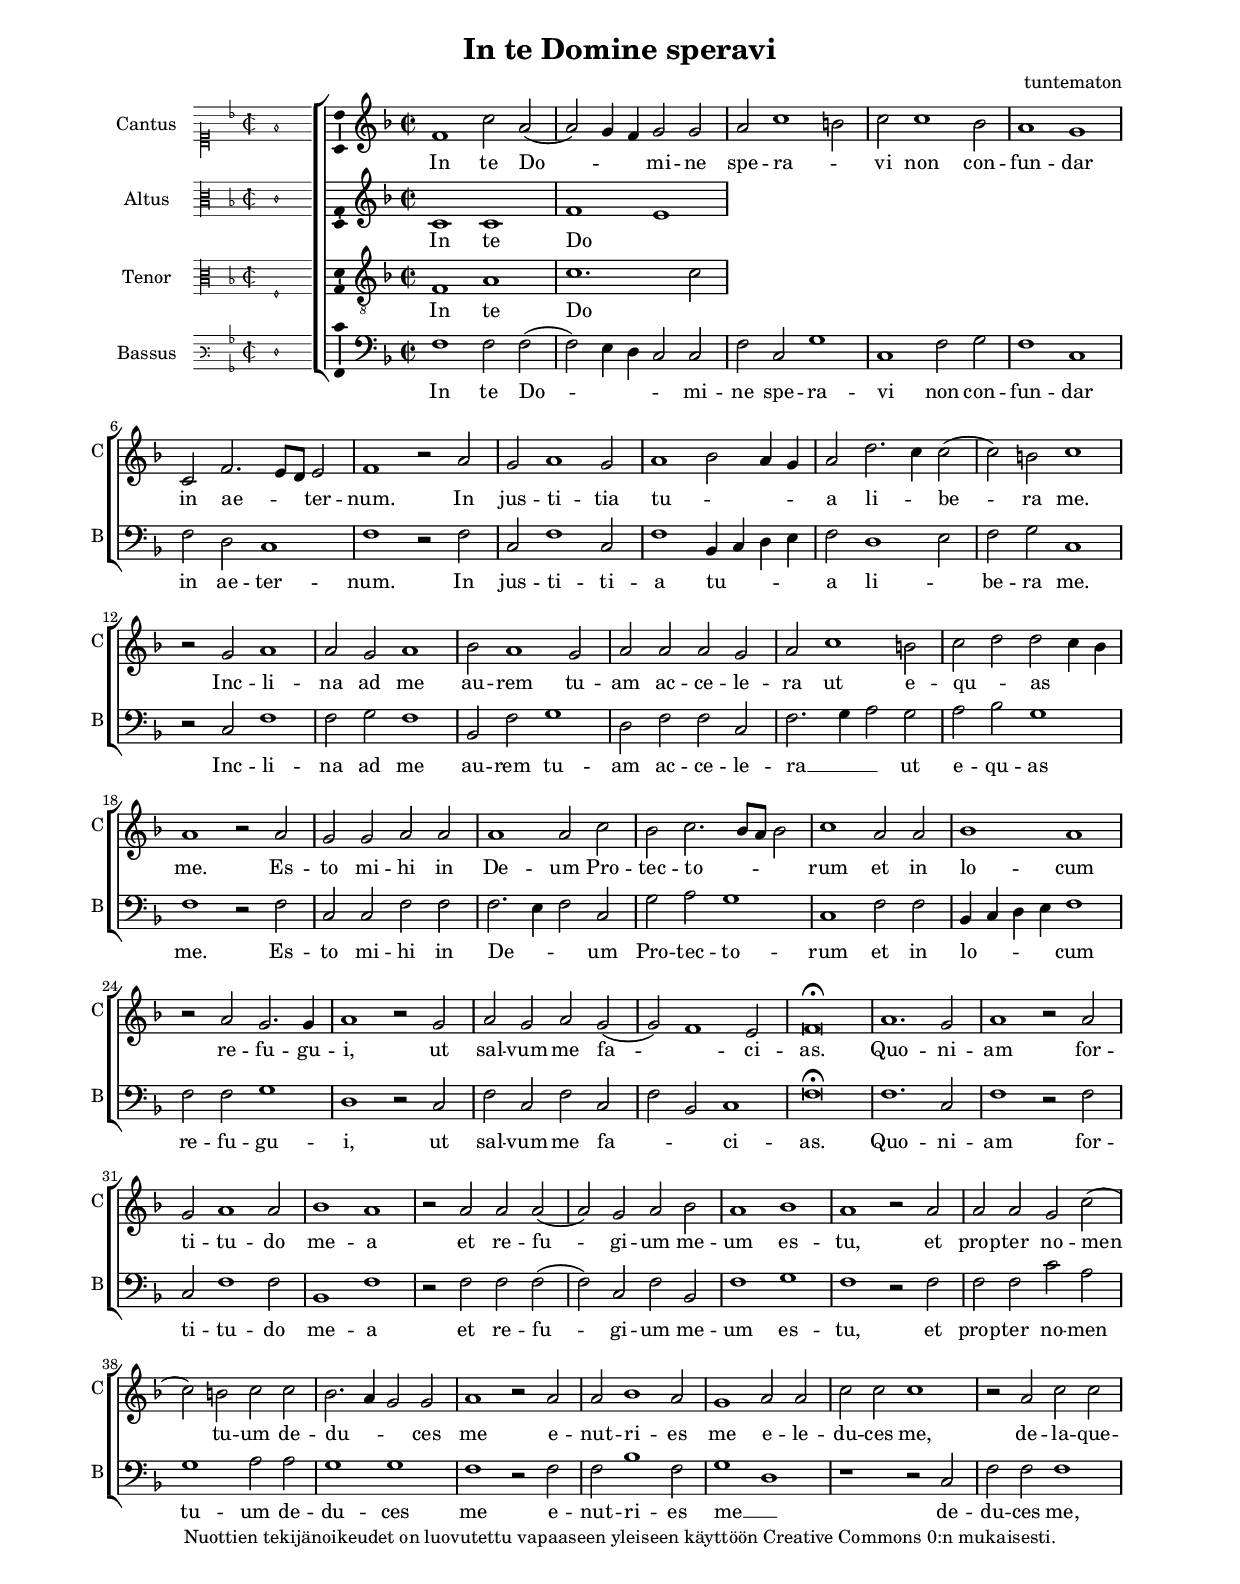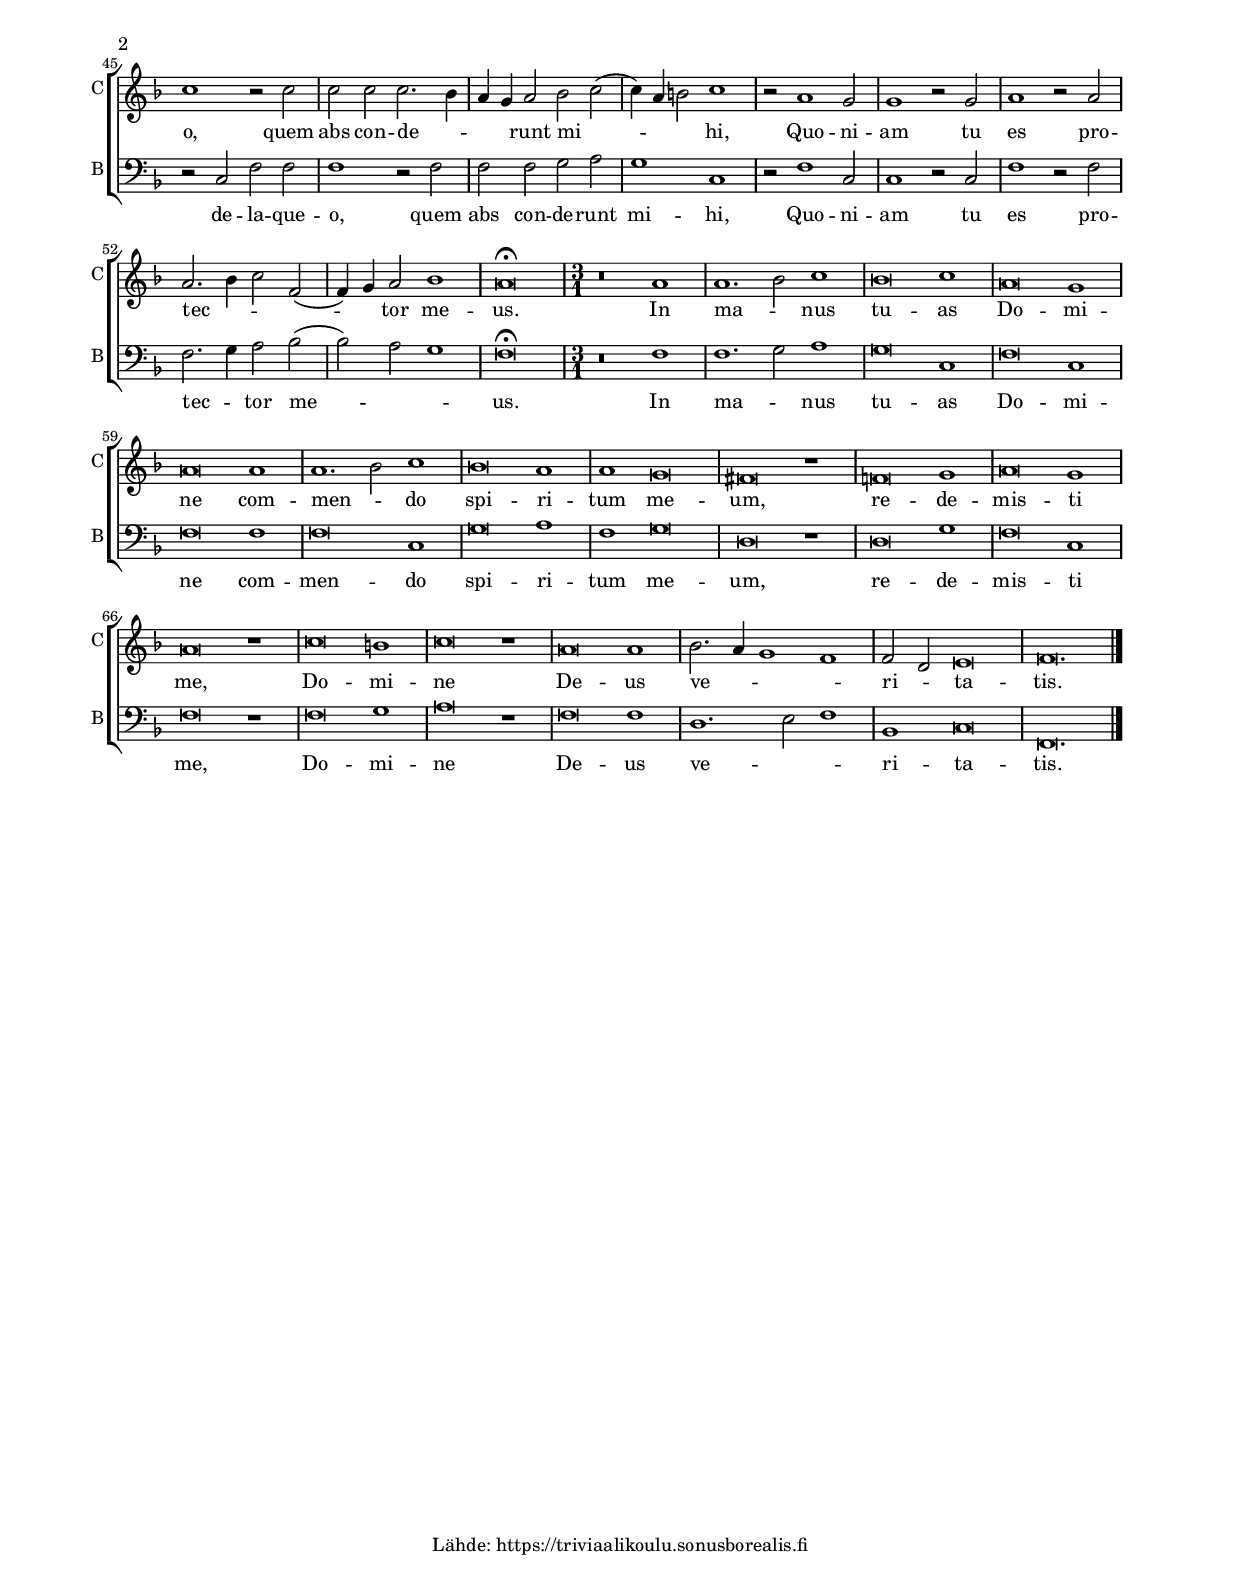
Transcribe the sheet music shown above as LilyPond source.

\version "2.20.0"
\include "suomi.ly"

\include "../paper-margins.ily"

#(set-global-staff-size 16)

global = {
%  \numericTimeSignature
  \time 2/2
  \set Timing.measureLength = #(ly:make-moment 4/2)
%  \autoBeamOff
  \key f \major
  \set Staff.midiInstrument = #"voice oohs"
}


SopranoMusic = \relative c' {
	\set Staff.instrumentName = #"Cantus"
	\set Staff.shortInstrumentName = "C"

	\incipit { \clef "mensural-c1" \key f \major \time 2/2 f'1 }

	f1 c'2 a( | a) g4 f g2 g | a c1 h2 |
	c2 c1 b2 | a1 g | c,2 f2. e8 d e2 |
	f1 r2 a | g a1 g2 | a1 b2 a4 g | a2 d2. c4 c2( |
% p2
	c) h c1 | r2 g a1 | a2 g a1 | b2 a1 g2 |
	a a a g | a c1 h2 | c d d c4 b | a1 r2 a |
	g g a a | a1 a2 c | b c2. b8 a b2 | c1 a2 a |
% p3
	b1 a | r2 a g2. g4 | a1 r2 g | a g a g( | 
	g) f1 e2 | f\breve\fermata |
	a1. g2 | a1 r2 a | g a1 a2 |
	b1 a | r2 a a a( | a) g a b | a1 b |
% p4
	a1 r2 a | a a g c( | c) h c c b2. a4 g2 g |
	a1 r2 a2 | a b1 a2 | g1 a2 a | c c c1 |
	r2 a c c | c1 r2 c | c c c2. b4 | a g a2 b c ( |
% p5
	c4) a h2 c1 | r2 a1 g2 | g1 r2 g2 | a1 r2 a |
	a2. b4 c2 f,( | f4) g a2 b1 | a\breve\fermata |
	\time 3/1
	r\breve a1 | a1. b2 c1 | b\breve c1 |
	a\breve g1 | a\breve a1 | a1. b2 c1 |
% p6
	b\breve a1 | a g\breve | fis\breve r1 | 
	f!\breve g1 | a\breve g1 | a\breve r1 |
	c\breve h1 | c\breve r1 | a\breve a1 | b2. a4 g1 f |
	f2 d e\breve | f\breve. \bar "|."
}

stanzaOneLyrics = \lyricmode {
	In te Do -- _ _ mi -- ne spe -- ra -- _ vi
	non con -- fun -- dar in ae -- _ _ ter -- num.
	In jus -- ti -- tia tu -- _ _ _ a li -- _ be -- ra me.
	Inc -- li -- na ad me au -- rem tu -- am ac -- ce -- le -- ra
	ut  e -- qu -- _ as _ _ me. Es -- to mi -- hi in De -- um
	Pro -- tec -- to -- _ _ _ rum et in lo -- cum 
	re -- fu -- gu -- i, 
	ut sal -- vum me fa -- _ ci -- as.

	Quo -- ni -- am for -- ti -- tu -- do me -- a
	et re -- fu -- gi -- um me -- um es -- tu,
	et prop -- ter no -- men tu -- um
	de -- du -- _ _ ces me 
	e -- nut -- ri -- es me e -- le -- du -- ces me,
	de -- la -- que -- o, quem abs con -- de -- _ _ _ runt
	mi -- _ _ _ hi,
	Quo -- ni -- am tu es pro -- tec -- _ _ _ _ tor me -- us.

	In ma -- _ nus tu -- as Do -- mi -- ne 
	com -- men -- _ do spi -- ri -- tum me -- um,
	re -- de -- mis -- ti me,
	Do -- mi -- ne De -- us ve -- _ _ _ ri -- _ ta -- tis.
}

AltoMusic = \relative c' {
	\set Staff.instrumentName = #"Altus"
	\set Staff.shortInstrumentName = "A"

	\incipit { \clef "mensural-c3" \key f \major \time 2/2 c'1 }

	c1 c | f e |
%  \time 4/2
%  \once \override Staff.TimeSignature.break-visibility = ##(#t #f #t)
%  d\breve\fermata
}

TenoreMusic = \relative c {
	\set Staff.instrumentName = #"Tenor"
	\set Staff.shortInstrumentName = "T"

	\incipit { \clef "mensural-c3" \key f \major \time 2/2 f1 }

	\clef "treble_8"
	f1 a | c1. c2 |
%  \time 4/2
%  \once \override Staff.TimeSignature.break-visibility = ##(#t #f #t)
%  g\breve\fermata
}

BassMusic = \relative c {
	\set Staff.instrumentName = #"Bassus"
	\set Staff.shortInstrumentName = "B"

  \incipit {
    \clef "mensural-f"
    \set Staff.middleCClefPosition = #4
    \set Staff.middleCPosition = #4
    \set Staff.clefPosition = #0
    \override Staff.KeySignature.flat-positions = #'((-5 . 5))
    \key f \major
    \time 2/2
    f1
  }

	\clef bass
	f1 f2 f( | f) e4 d c2 c | f c g'1 |
	c, f2 g | f1 c | f2 d c1 |
	f1 r2 f | c f1 c2 | f1 b,4 c d e | f2 d1 e2 |
% p2
	f g c,1 | r2 c f1 | f2 g f1 | b,2 f' g1 |
	d2 f f c | f2. g4 a2 g | a b g1 | f r2 f |
	c c f f | f2. e4 f2 c | g' a g1 | c, f2 f |
% p3
	b,4 c d e f1 | f2 f g1 | d r2 c | f c f c |
	f b, c1 | f\breve\fermata |
	f1. c2 | f1 r2 f | c f1 f2 |
	b,1 f' | r2 f f f( | f) c f b, | f'1 g |
% p4
	f r2 f | f f c' a | g1 a2 a | g1 g |
	f r2 f | f b1 f2 | g1 d | r1 r2 c |
	f f f1 | r2 c  f f | f1 r2 f | f f g a |
% p5
	g1 c, | r2 f1 c2 | c1 r2 c | f1 r2 f |
	f2. g4 a2 b( | b) a g1 | f\breve\fermata |
	\time 3/1 r\breve f1 |
	f1. g2 a1 | g\breve c,1 | f\breve c1 | f\breve f1 | f\breve c1 |
% p6
	g'\breve a1 | f g\breve | d\breve r1 |
	d\breve g1 | f\breve c1 | f\breve r1 |
	f\breve g1 | a\breve r1 |
	f\breve f1 | d1. e2 f1 | b, c\breve |
	f,\breve. \bar "|."
}

stanzaOneLyricsBass = \lyricmode {
	In te Do -- _ _ _ mi -- ne spe -- ra -- vi
	non con -- fun -- dar in ae -- ter -- num.
	In jus -- ti -- ti -- a tu -- _ _ _ a li -- _ be -- ra me.
	Inc -- li -- na ad me au -- rem tu -- am ac -- ce -- le -- ra __ _ _
	ut  e -- qu -- as me. Es -- to mi -- hi in De -- _ _ um
	Pro -- tec -- to -- rum et in lo -- _ _ _ cum 
	re -- fu -- gu -- i, 
	ut sal -- vum me fa -- _ _ ci -- as.

	Quo -- ni -- am for -- ti -- tu -- do me -- a
	et re -- fu -- gi -- um me -- um es -- tu,
	et prop -- ter no -- men tu -- um
	de -- du -- ces me
	e -- nut -- ri -- es me __ _

	de -- du -- ces me,
	de -- la -- que -- o, 
	quem abs con -- de -- runt
	mi -- hi,
	Quo -- ni -- am tu es pro -- tec -- _ tor me -- _ _ us.

	In ma -- _ nus tu -- as Do -- mi -- ne 
	com -- men -- do spi -- ri -- tum me -- um,
	re -- de -- mis -- ti me,
	Do -- mi -- ne De -- us ve -- _ _ ri -- ta -- tis.
}



\header {
  title = "In te Domine speravi"
%  subtitle = ""
  composer = "tuntematon"
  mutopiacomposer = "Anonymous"
%  instrument = "Voice (SATB)"
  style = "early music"
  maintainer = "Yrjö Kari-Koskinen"
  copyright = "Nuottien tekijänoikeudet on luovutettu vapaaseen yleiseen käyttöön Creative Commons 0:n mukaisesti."
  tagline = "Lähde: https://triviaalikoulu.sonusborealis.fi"
}

\score {
  \new ChoirStaff <<
    \new Staff <<
      \new Voice = "Soprano" {
		    \global
        \SopranoMusic
      }
     \new Lyrics \lyricsto "Soprano" {
       \stanzaOneLyrics
     }
    >>
    \new Staff <<
      \new Voice = "Alto" {
        \global
        \AltoMusic
      }
     \new Lyrics \lyricsto "Alto" {
       \stanzaOneLyrics
     }
    >>
    \new Staff <<
      \new Voice = "Tenore" {
        \global
        \TenoreMusic
      }
      \new Lyrics \lyricsto "Tenore" {
       \stanzaOneLyrics
      }
    >>
    \new Staff <<
      \new Voice = "Bass" {
        \global
        \BassMusic
      }
      \new Lyrics \lyricsto "Bass" {
       \stanzaOneLyricsBass
      }
    >>
  >>
  \layout {
    \context {
      \Voice
      \consists "Ambitus_engraver"
    }
    indent = 3.5\cm
    incipit-width = 2\cm
    \context {
     \Staff \RemoveEmptyStaves
   }
    \context {
     \Score
     \override VerticalAxisGroup.remove-first = ##t
    }
  }
}
